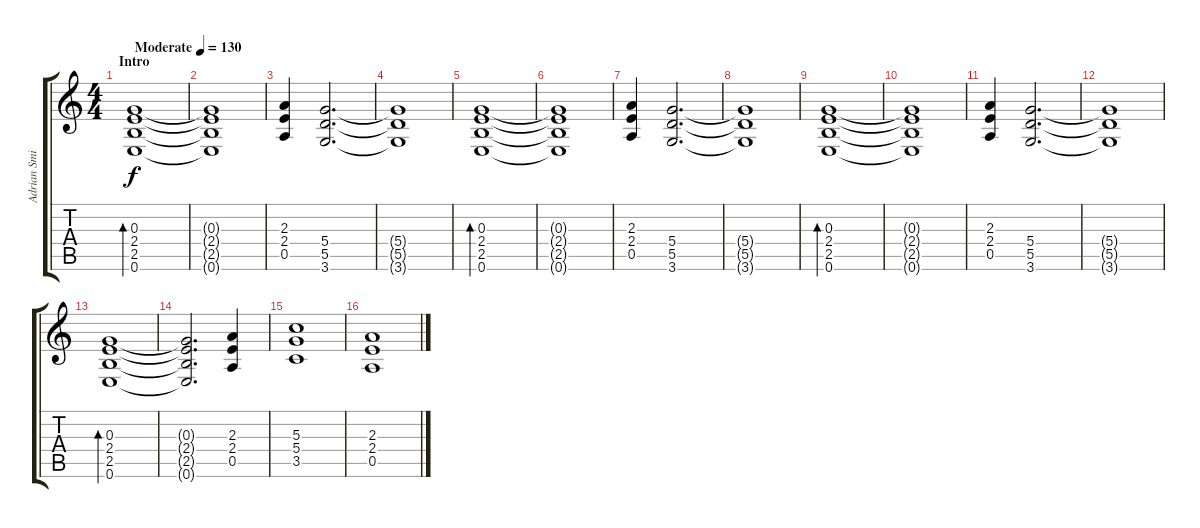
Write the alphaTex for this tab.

\track ("Adrian Smith" "Adrian Smi") {instrument overdrivenguitar}
\staff {score tabs}
\tuning (E4 B3 G3 D3 A2 E2) {hide}
\ts (4 4)
\section ("" "Intro")
\tempo (130 "Moderate")
\clef g2
\ks c
(0.3 2.4 2.5 0.6).1{bd 240 dy f instrument electricguitarclean} |
(0.3{t} 2.4{t} 2.5{t} 0.6{t}).1 |
(2.3 2.4 0.5).4 (5.4 5.5 3.6).2{d} |
(5.4{t} 5.5{t} 3.6{t}).1 |
(0.3 2.4 2.5 0.6).1{bd 240} |
(0.3{t} 2.4{t} 2.5{t} 0.6{t}).1 |
(2.3 2.4 0.5).4 (5.4 5.5 3.6).2{d} |
(5.4{t} 5.5{t} 3.6{t}).1 |
(0.3 2.4 2.5 0.6).1{bd 240} |
(0.3{t} 2.4{t} 2.5{t} 0.6{t}).1 |
(2.3 2.4 0.5).4 (5.4 5.5 3.6).2{d} |
(5.4{t} 5.5{t} 3.6{t}).1 |
(0.3 2.4 2.5 0.6).1{bd 240} |
(0.3{t} 2.4{t} 2.5{t} 0.6{t}).2{d} (2.3 2.4 0.5).4 |
(5.3 5.4 3.5).1 |
(2.3 2.4 0.5).1
